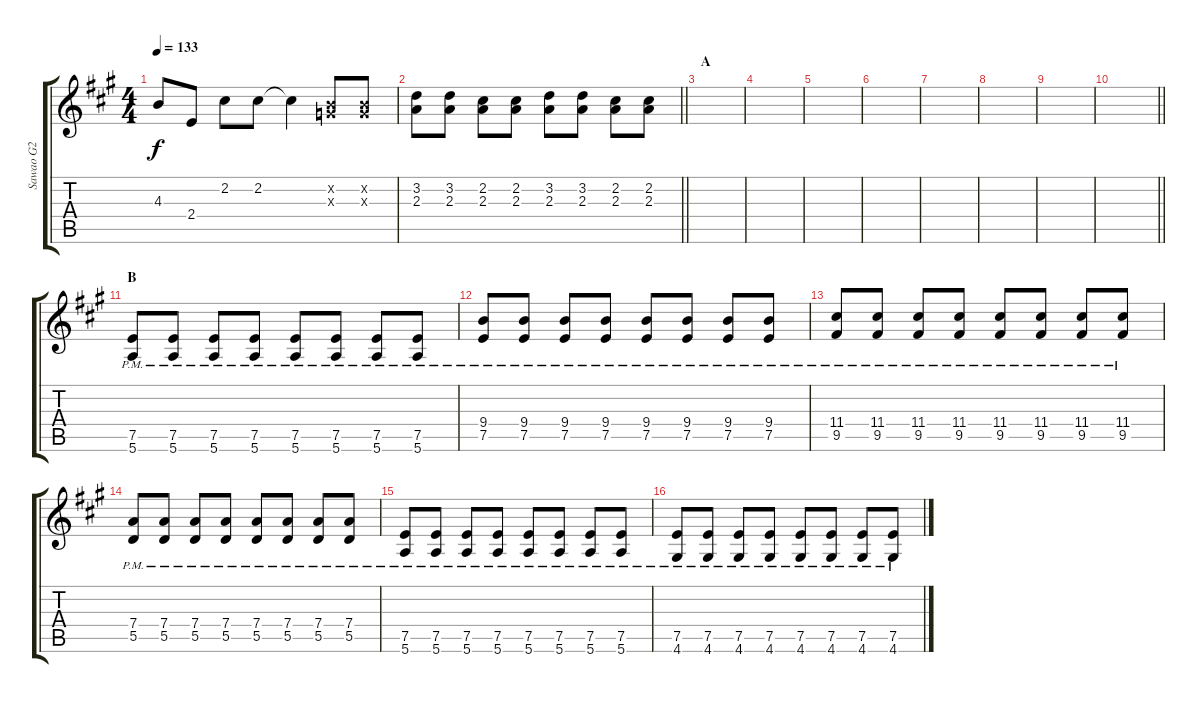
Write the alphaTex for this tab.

\track ("Sawao G2" "Sawao G2") {instrument overdrivenguitar}
\staff {score tabs}
\tuning (E4 B3 G3 D3 A2 E2) {hide}
\ts (4 4)
\tempo 133
\clef g2
\ks a
4.3.8{dy f} 2.4.8 2.2.8 2.2.8 2.2{t}.4 (0.2{x} 0.3{x}).8 (0.2{x} 0.3{x}).8 |
\barLineRight lightlight
(3.2 2.3).8 (3.2 2.3).8 (2.2 2.3).8 (2.2 2.3).8 (3.2 2.3).8 (3.2 2.3).8 (2.2 2.3).8 (2.2 2.3).8 |
\section ("" "A")
|
|
|
|
|
|
|
\barLineRight lightlight
|
\section ("" "B")
(7.5{pm} 5.6{pm}).8 (7.5{pm} 5.6{pm}).8 (7.5{pm} 5.6{pm}).8 (7.5{pm} 5.6{pm}).8 (7.5{pm} 5.6{pm}).8 (7.5{pm} 5.6{pm}).8 (7.5{pm} 5.6{pm}).8 (7.5{pm} 5.6{pm}).8 |
(9.4{pm} 7.5{pm}).8 (9.4{pm} 7.5{pm}).8 (9.4{pm} 7.5{pm}).8 (9.4{pm} 7.5{pm}).8 (9.4{pm} 7.5{pm}).8 (9.4{pm} 7.5{pm}).8 (9.4{pm} 7.5{pm}).8 (9.4{pm} 7.5{pm}).8 |
(11.4{pm} 9.5{pm}).8 (11.4{pm} 9.5{pm}).8 (11.4{pm} 9.5{pm}).8 (11.4{pm} 9.5{pm}).8 (11.4{pm} 9.5{pm}).8 (11.4{pm} 9.5{pm}).8 (11.4{pm} 9.5{pm}).8 (11.4{pm} 9.5{pm}).8 |
(7.4{pm} 5.5{pm}).8 (7.4{pm} 5.5{pm}).8 (7.4{pm} 5.5{pm}).8 (7.4{pm} 5.5{pm}).8 (7.4{pm} 5.5{pm}).8 (7.4{pm} 5.5{pm}).8 (7.4{pm} 5.5{pm}).8 (7.4{pm} 5.5{pm}).8 |
(7.5{pm} 5.6{pm}).8 (7.5{pm} 5.6{pm}).8 (7.5{pm} 5.6{pm}).8 (7.5{pm} 5.6{pm}).8 (7.5{pm} 5.6{pm}).8 (7.5{pm} 5.6{pm}).8 (7.5{pm} 5.6{pm}).8 (7.5{pm} 5.6{pm}).8 |
(7.5{pm} 4.6{pm}).8 (7.5{pm} 4.6{pm}).8 (7.5{pm} 4.6{pm}).8 (7.5{pm} 4.6{pm}).8 (7.5{pm} 4.6{pm}).8 (7.5{pm} 4.6{pm}).8 (7.5{pm} 4.6{pm}).8 (7.5{pm} 4.6{pm}).8
